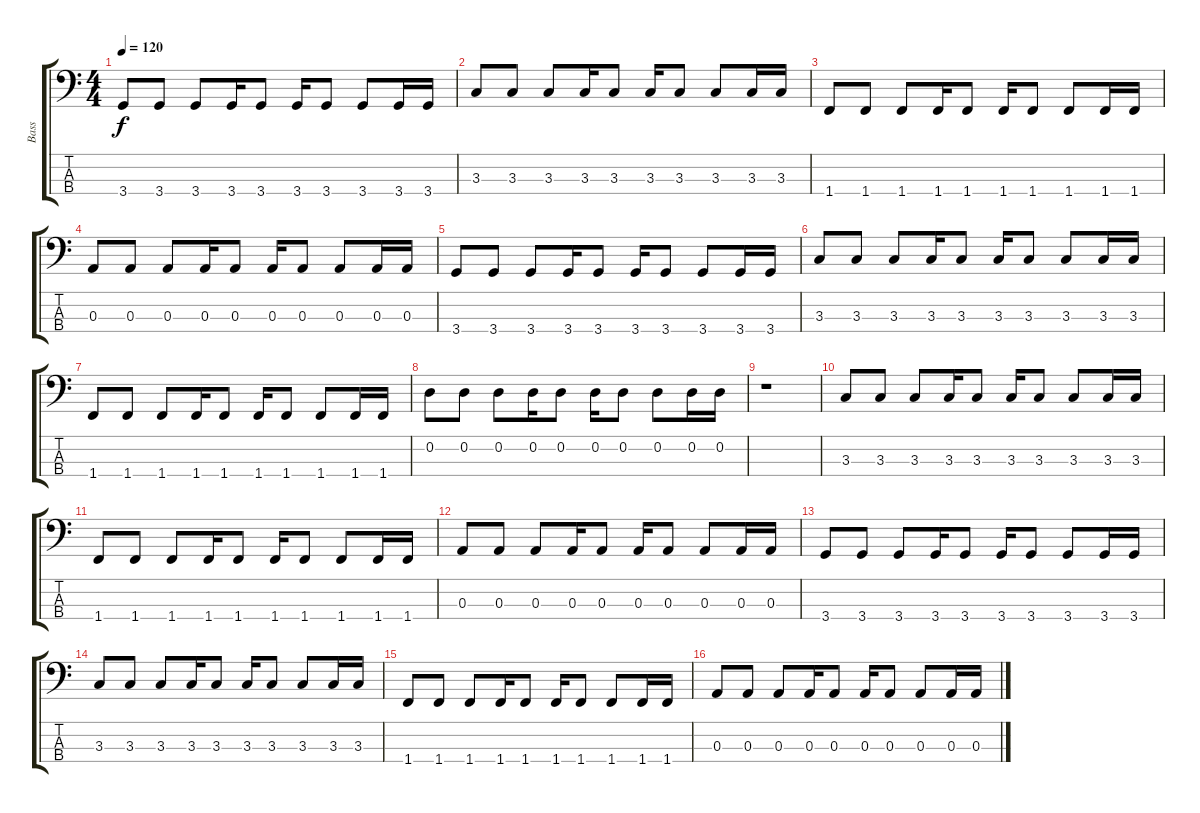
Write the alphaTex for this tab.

\track ("Bass" "Bass") {instrument electricbassfinger}
\staff {score tabs}
\tuning (G2 D2 A1 E1) {hide}
\ts (4 4)
\tempo 120
\clef f4
\ks c
3.4.8{dy f} 3.4.8 3.4.8 3.4.16 3.4.8 3.4.16 3.4.8 3.4.8 3.4.16 3.4.16 |
3.3.8 3.3.8 3.3.8 3.3.16 3.3.8 3.3.16 3.3.8 3.3.8 3.3.16 3.3.16 |
1.4.8 1.4.8 1.4.8 1.4.16 1.4.8 1.4.16 1.4.8 1.4.8 1.4.16 1.4.16 |
0.3.8 0.3.8 0.3.8 0.3.16 0.3.8 0.3.16 0.3.8 0.3.8 0.3.16 0.3.16 |
3.4.8 3.4.8 3.4.8 3.4.16 3.4.8 3.4.16 3.4.8 3.4.8 3.4.16 3.4.16 |
3.3.8 3.3.8 3.3.8 3.3.16 3.3.8 3.3.16 3.3.8 3.3.8 3.3.16 3.3.16 |
1.4.8 1.4.8 1.4.8 1.4.16 1.4.8 1.4.16 1.4.8 1.4.8 1.4.16 1.4.16 |
0.2.8 0.2.8 0.2.8 0.2.16 0.2.8 0.2.16 0.2.8 0.2.8 0.2.16 0.2.16 |
r.1 |
3.3.8 3.3.8 3.3.8 3.3.16 3.3.8 3.3.16 3.3.8 3.3.8 3.3.16 3.3.16 |
1.4.8 1.4.8 1.4.8 1.4.16 1.4.8 1.4.16 1.4.8 1.4.8 1.4.16 1.4.16 |
0.3.8 0.3.8 0.3.8 0.3.16 0.3.8 0.3.16 0.3.8 0.3.8 0.3.16 0.3.16 |
3.4.8 3.4.8 3.4.8 3.4.16 3.4.8 3.4.16 3.4.8 3.4.8 3.4.16 3.4.16 |
3.3.8 3.3.8 3.3.8 3.3.16 3.3.8 3.3.16 3.3.8 3.3.8 3.3.16 3.3.16 |
1.4.8 1.4.8 1.4.8 1.4.16 1.4.8 1.4.16 1.4.8 1.4.8 1.4.16 1.4.16 |
0.3.8 0.3.8 0.3.8 0.3.16 0.3.8 0.3.16 0.3.8 0.3.8 0.3.16 0.3.16
